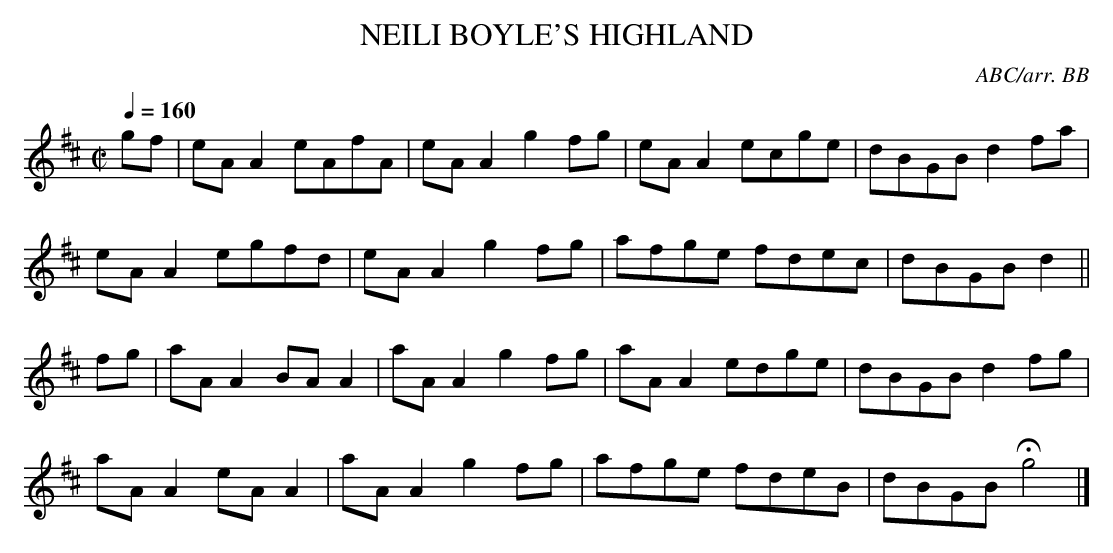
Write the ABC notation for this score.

X:1
T:NEILI BOYLE'S HIGHLAND
C:ABC/arr. BB
Q:1/4=160
L:1/8
M:C|
K:Amix
gf|eAA2 eAfA|eAA2 g2fg|eAA2 ecge|dBGB d2fa|
eAA2 egfd|eAA2 g2fg|afge fdec|dBGB d2||
fg|aAA2 BAA2|aAA2 g2fg|aAA2 edge|dBGB d2fg|
aAA2 eAA2|aAA2 g2fg|afge fdeB|dBGB Hg4|]
